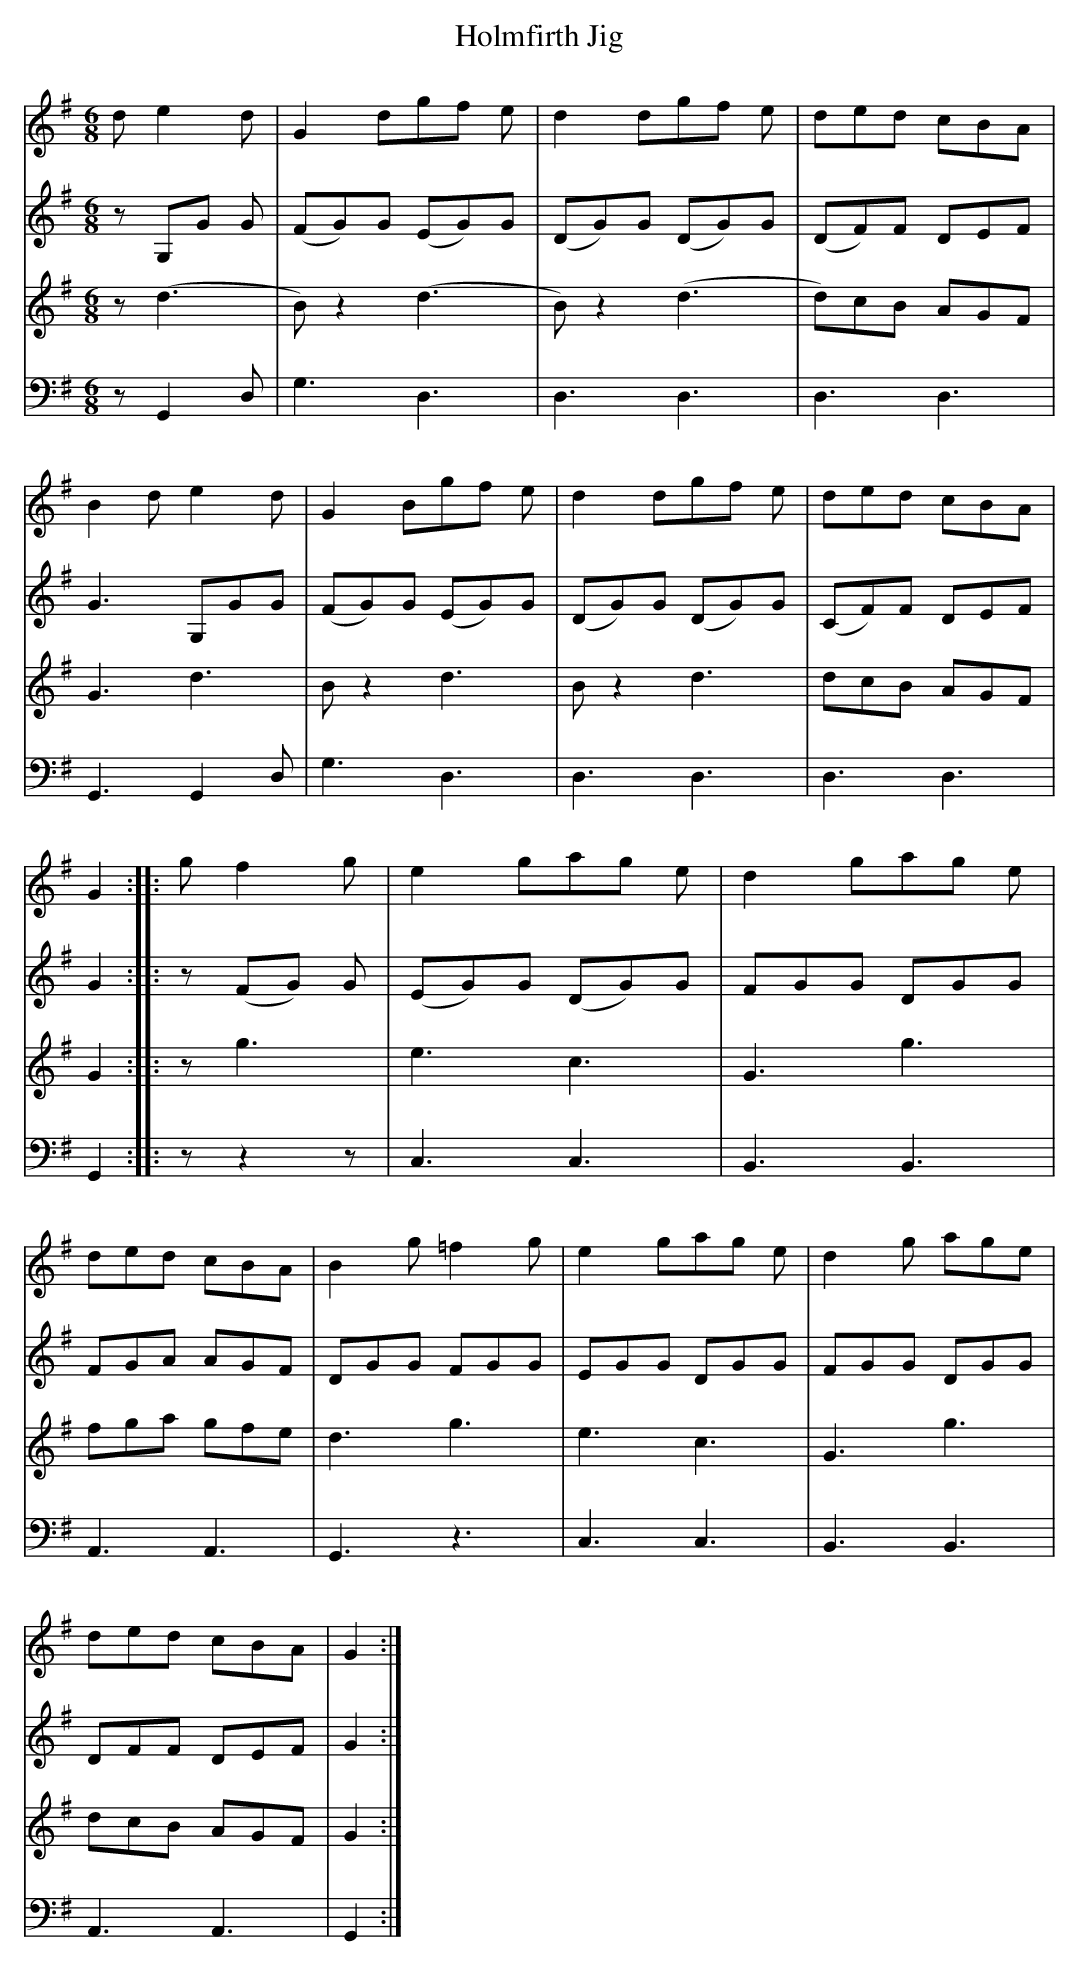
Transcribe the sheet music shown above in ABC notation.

X:1
T: Holmfirth Jig
M: 6/8 % time signature
L: 1/4 % default length
%%staves S1 | S2 | S3 | S4
V: 1 clef=treble
V: 2 clef=treble
V: 3 clef=treble
V: 4 clef=bass
K: G % key signature
V:1
  d/ e d/ | G d/g/f/ e/ | d d/g/f/ e/ | d/e/d/ c/B/A/ |
  B d/ e d/ | G B/g/f/ e/ | d d/g/f/ e/ | d/e/d/ c/B/A/ |
  G :||: g/ f g/ | e g/a/g/ e/ | d g/a/g/ e/ |
  d/e/d/ c/B/A/ | B g/ =f g/ | e g/a/g/ e/ | d g/ a/g/e/ |
  d/e/d/ c/B/A/ | G :|
V:2
  z/ G,/G/ G/ | (F/G/)G/ (E/G/)G/ | (D/G/)G/ (D/G/)G/ | (D/F/)F/ D/E/F/ |
  G3/2 G,/G/G/ | (F/G/)G/ (E/G/)G/ | (D/G/)G/ (D/G/)G/ | (C/F/)F/ D/E/F/ |
  G :||: z/ (F/G/) G/ | (E/G/)G/ (D/G/)G/ | F/G/G/ D/G/G/ |
  F/G/A/ A/G/F/ | D/G/G/ F/G/G/ | E/G/G/ D/G/G/ | F/G/G/ D/G/G/ |
  D/F/F/ D/E/F/ | G :|
V:3
  z/ (d3/2 | B/) z (d3/2 | B/) z (d3/2 | d/)c/B/ A/G/F/ |
  G3/2 d3/2 | B/ z d3/2 | B/ z d3/2 | d/c/B/ A/G/F/ |
  G :||: z/ g3/2 | e3/2 c3/2 | G3/2 g3/2 |
  f/g/a/ g/f/e/ | d3/2 g3/2 | e3/2 c3/2 | G3/2 g3/2 |
  d/c/B/ A/G/F/ | G :|
V:4
 z/ G,, D,/ | G,3/2 D,3/2 | D,3/2 D,3/2 | D,3/2 D,3/2 |
  G,,3/2 G,, D,/ | G,3/2 D,3/2 | D,3/2 D,3/2 | D,3/2 D,3/2 |
  G,, :||: z/ z z/ | C,3/2 C,3/2 | B,,3/2 B,,3/2 |
  A,,3/2 A,,3/2 | G,,3/2 z3/2 | C,3/2 C,3/2 | B,,3/2 B,,3/2 |
  A,,3/2 A,,3/2 | G,, :|
